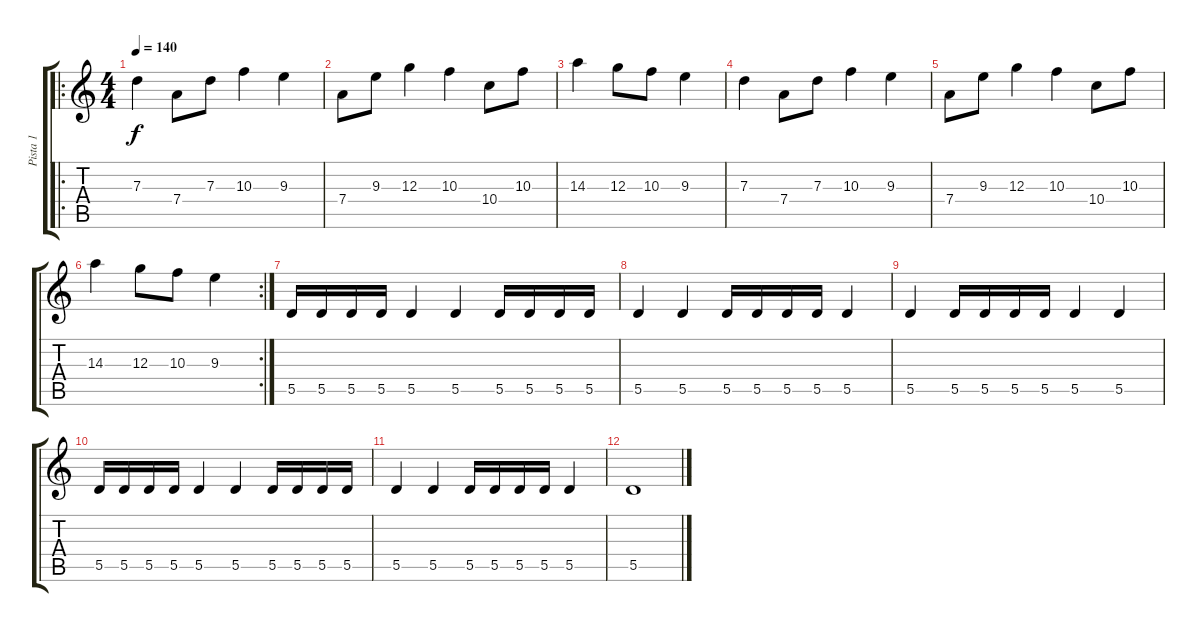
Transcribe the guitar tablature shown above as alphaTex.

\track ("Pista 1" "Pista 1") {instrument fretlessbass}
\staff {score tabs}
\tuning (E4 B3 G3 D3 A2 E2) {hide}
\ro
\ts (4 4)
\tempo 140
\clef g2
\ks c
7.3.4{dy f instrument fretlessbass} 7.4.8 7.3.8 10.3.4 9.3.4 |
7.4.8 9.3.8 12.3.4 10.3.4 10.4.8 10.3.8 |
14.3.4 12.3.8 10.3.8 9.3.4 |
7.3.4 7.4.8 7.3.8 10.3.4 9.3.4 |
7.4.8 9.3.8 12.3.4 10.3.4 10.4.8 10.3.8 |
\rc 2
14.3.4 12.3.8 10.3.8 9.3.4 |
5.5.16{instrument taikodrum} 5.5.16 5.5.16 5.5.16 5.5.4 5.5.4 5.5.16 5.5.16 5.5.16 5.5.16 |
5.5.4 5.5.4 5.5.16 5.5.16 5.5.16 5.5.16 5.5.4 |
5.5.4 5.5.16 5.5.16 5.5.16 5.5.16 5.5.4 5.5.4 |
5.5.16 5.5.16 5.5.16 5.5.16 5.5.4 5.5.4 5.5.16 5.5.16 5.5.16 5.5.16 |
5.5.4 5.5.4 5.5.16 5.5.16 5.5.16 5.5.16 5.5.4 |
5.5.1
